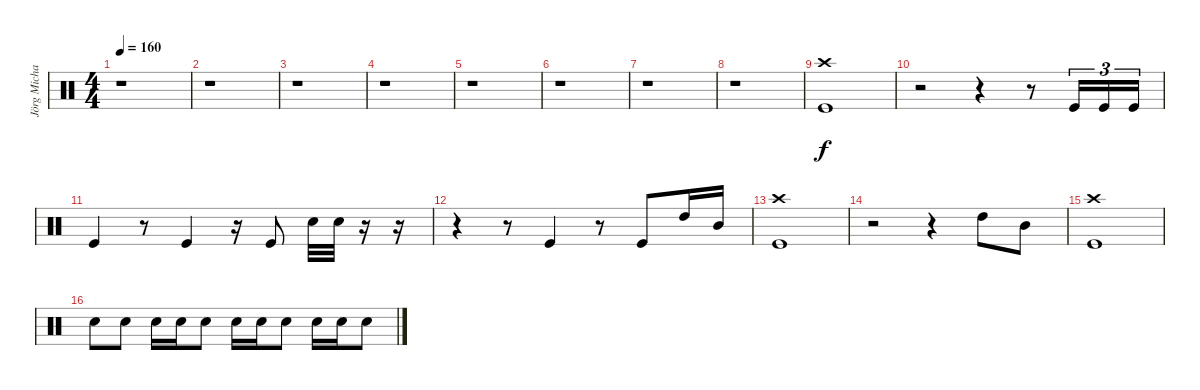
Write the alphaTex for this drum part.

\track ("Jörg Michael (Drums)" "Jörg Micha") {instrument percussion}
\staff {score}
\articulation defaults
\ts (4 4)
\tempo 160
\clef neutral
\ks c
r.1{dy f} |
r.1 |
r.1 |
r.1 |
r.1 |
r.1 |
r.1 |
r.1 |
("Crash high (hit)" "Kick (hit)").1 |
r.2 r.4 r.8 "Kick (hit)".16{tu (3 2)} "Kick (hit)".16{tu (3 2)} "Kick (hit)".16{tu (3 2)} |
"Kick (hit)".4 r.8 "Kick (hit)".4 r.16 "Kick (hit)".8 "Snare (hit) 2".32 "Snare (hit) 2".32 r.16 r.16 |
r.4 r.8 "Kick (hit)".4 r.8 "Kick (hit)".8 "High Tom (hit)".16 "Mid Tom (hit)".16 |
("Crash high (hit)" "Kick (hit)").1 |
r.2 r.4 "High Tom (hit)".8 "Mid Tom (hit)".8 |
("Crash high (hit)" "Kick (hit)").1 |
"Snare (hit) 2".8 "Snare (hit) 2".8 "Snare (hit) 2".16 "Snare (hit) 2".16 "Snare (hit) 2".8 "Snare (hit) 2".16 "Snare (hit) 2".16 "Snare (hit) 2".8 "Snare (hit) 2".16 "Snare (hit) 2".16 "Snare (hit) 2".8
